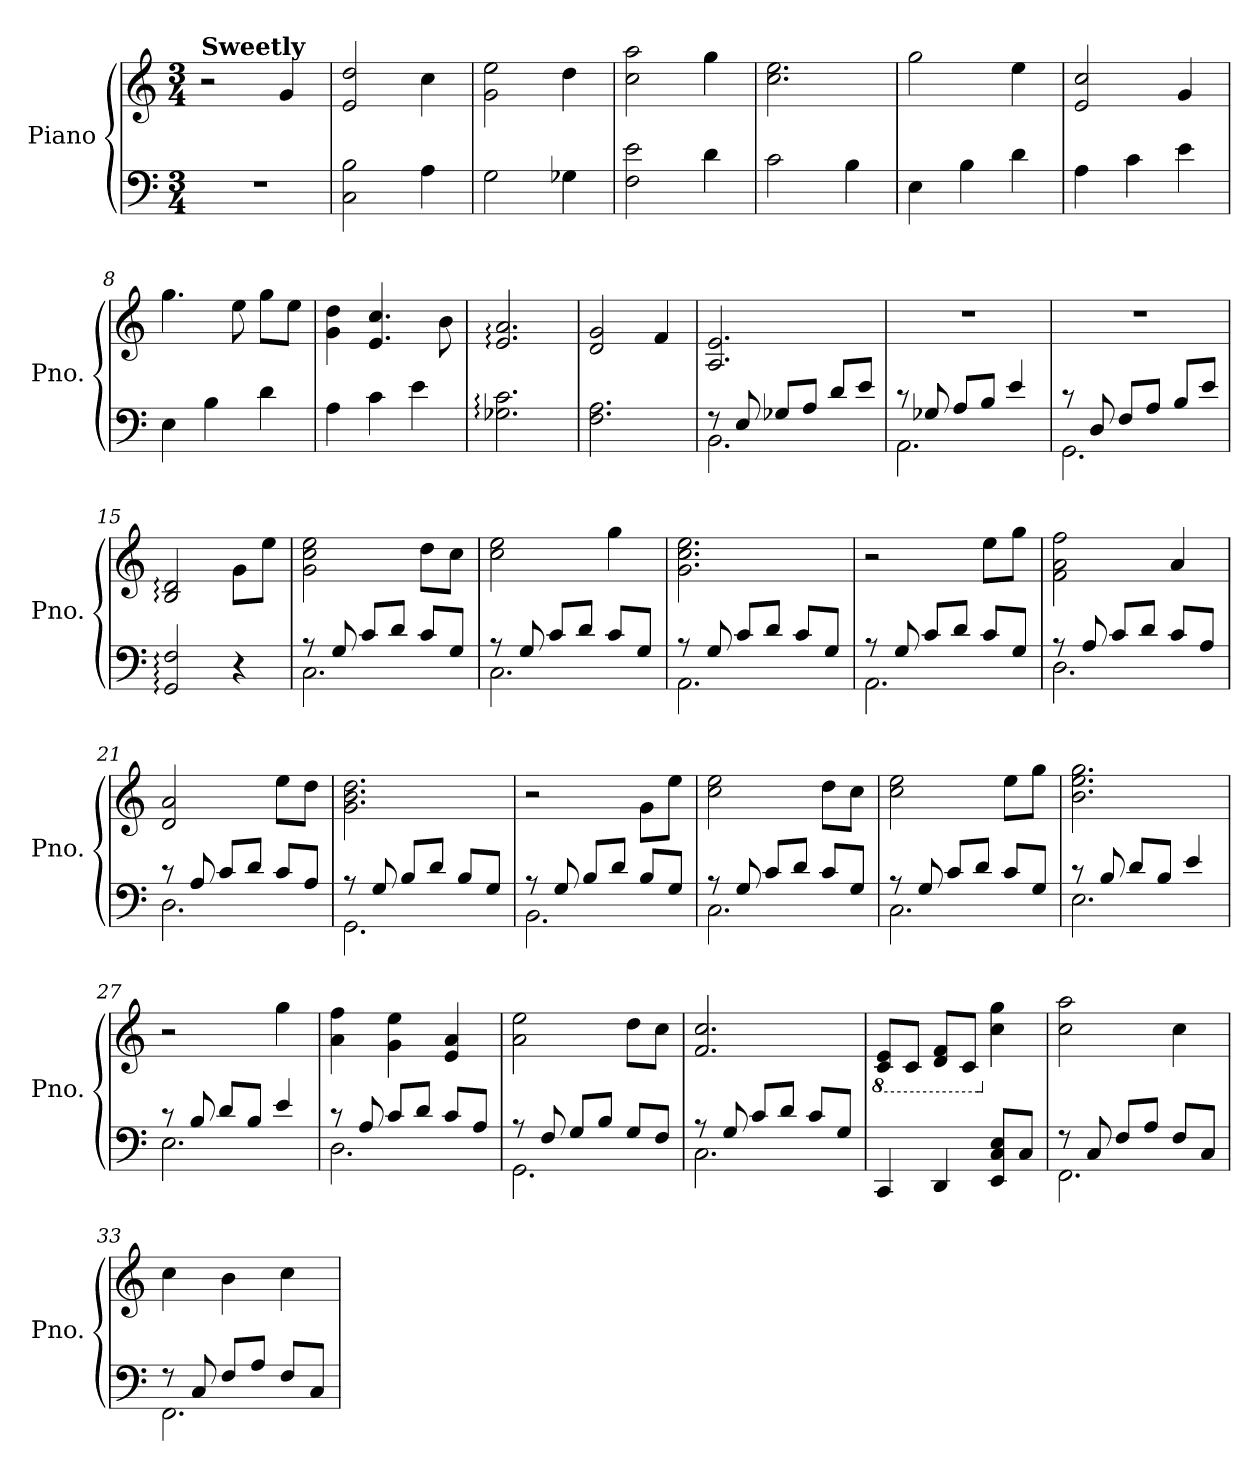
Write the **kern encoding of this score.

**kern	**kern
*part1	*part1
*staff2	*staff1
*I"Piano	*
*I'Pno.	*
*clefF4	*clefG2
*k[]	*k[]
*M3/4	*M3/4
=1	=1
!	!LO:TX:a:B:t=Sweetly
2.r	2r
*	*MM100
.	4g/
=2	=2
2C\ 2B\	2e/ 2dd/
4A\	4cc\
=3	=3
2G\	2g\ 2ee\
4G-X\	4dd\
=4	=4
2F\ 2e\	2cc\ 2aa\
4d\	4gg\
=5	=5
2c\	2.cc\ 2.ee\
4B\	.
=6	=6
4E\	2gg\
4B\	.
4d\	4ee\
=7	=7
4A\	2e/ 2cc/
4c\	.
4e\	4g/
=8	=8
4E\	4.gg\
4B\	.
.	8ee\
4d\	8gg\L
.	8ee\J
=9	=9
4A\	4g\ 4dd\
4c\	4.e/ 4.cc/
4e\	.
.	8b\
=10	=10
2.G-X\: 2.c\:	2.e/: 2.a/:
=11	=11
2.F\ 2.A\	2d/ 2g/
.	4f/
!!LO:LB:g=z
=12	=12
*^	*
8r	2.BB\	2.A/ 2.e/
8E/	.	.
8G-X/L	.	.
8A/J	.	.
8d/L	.	.
8e/J	.	.
=13	=13	=13
8r	2.AA\	2.r
8G-X/	.	.
8A/L	.	.
8B/J	.	.
4e/	.	.
=14	=14	=14
8r	2.GG\	2.r
8D/	.	.
8F/L	.	.
8A/J	.	.
8B/L	.	.
8e/J	.	.
*v	*v	*
=15	=15
2GG/: 2F/:	2B/: 2d/:
4r	8g\L
.	8ee\J
=16	=16
*^	*
8r	2.C\	2g\ 2cc\ 2ee\
8G/	.	.
8c/L	.	.
8d/J	.	.
8c/L	.	8dd\L
8G/J	.	8cc\J
=17	=17	=17
8r	2.C\	2cc\ 2ee\
8G/	.	.
8c/L	.	.
8d/J	.	.
8c/L	.	4gg\
8G/J	.	.
!!LO:LB:g=z
=18	=18	=18
8r	2.AA\	2.g\ 2.cc\ 2.ee\
8G/	.	.
8c/L	.	.
8d/J	.	.
8c/L	.	.
8G/J	.	.
=19	=19	=19
8r	2.AA\	2r
8G/	.	.
8c/L	.	.
8d/J	.	.
8c/L	.	8ee\L
8G/J	.	8gg\J
=20	=20	=20
8r	2.D\	2f\ 2a\ 2ff\
8A/	.	.
8c/L	.	.
8d/J	.	.
8c/L	.	4a/
8A/J	.	.
=21	=21	=21
8r	2.D\	2d/ 2a/
8A/	.	.
8c/L	.	.
8d/J	.	.
8c/L	.	8ee\L
8A/J	.	8dd\J
=22	=22	=22
8r	2.GG\	2.g\ 2.b\ 2.dd\
8G/	.	.
8B/L	.	.
8d/J	.	.
8B/L	.	.
8G/J	.	.
!!LO:LB:g=z
=23	=23	=23
8r	2.BB\	2r
8G/	.	.
8B/L	.	.
8d/J	.	.
8B/L	.	8g\L
8G/J	.	8ee\J
=24	=24	=24
8r	2.C\	2cc\ 2ee\
8G/	.	.
8c/L	.	.
8d/J	.	.
8c/L	.	8dd\L
8G/J	.	8cc\J
=25	=25	=25
8r	2.C\	2cc\ 2ee\
8G/	.	.
8c/L	.	.
8d/J	.	.
8c/L	.	8ee\L
8G/J	.	8gg\J
=26	=26	=26
8r	2.E\	2.b\ 2.ee\ 2.gg\
8B/	.	.
8d/L	.	.
8B/J	.	.
4e/	.	.
=27	=27	=27
8r	2.E\	2r
8B/	.	.
8d/L	.	.
8B/J	.	.
4e/	.	4gg\
!!LO:LB:g=z
=28	=28	=28
8r	2.D\	4a\ 4ff\
8A/	.	.
8c/L	.	4g\ 4ee\
8d/J	.	.
8c/L	.	4e/ 4a/
8A/J	.	.
=29	=29	=29
8r	2.GG\	2a\ 2ee\
8F/	.	.
8G/L	.	.
8B/J	.	.
8G/L	.	8dd\L
8F/J	.	8cc\J
=30	=30	=30
8r	2.C\	2.f/ 2.cc/
8G/	.	.
8c/L	.	.
8d/J	.	.
8c/L	.	.
8G/J	.	.
*v	*v	*
=31	=31
*	*8ba
4CC/	8C/ 8E/L
.	8C/J
4DD/	8D/ 8F/L
.	8C/J
*	*X8ba
8EE/ 8C/ 8E/L	4cc\ 4gg\
8C/J	.
=32	=32
*^	*
8r	2.FF\	2cc\ 2aa\
8C/	.	.
8F/L	.	.
8A/J	.	.
8F/L	.	4cc\
8C/J	.	.
!!LO:PB:g=z
=33	=33	=33
8r	2.FF\	4cc\
8C/	.	.
8F/L	.	4b\
8A/J	.	.
8F/L	.	4cc\
8C/J	.	.
*v	*v	*
=	=
*-	*-
